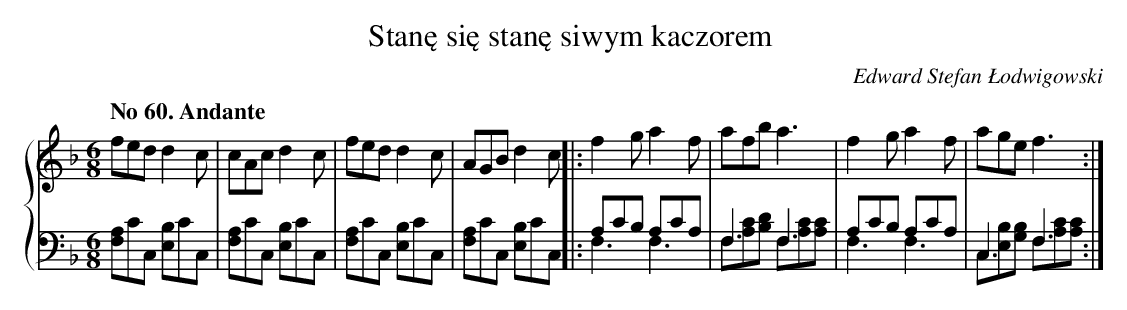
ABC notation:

X:1
T: Stanę się stanę siwym kaczorem
C: Edward Stefan Łodwigowski
L: 1/8
M: 6/8
Q: "No 60. Andante"
%%staves {1 2}
V: 1 clef=treble
V: 2 clef=bass
K: F
[V:1] fedd2c |
[V:2] [A,F,]CC, [B,E,]CC, |
[V:1] cAcd2c |
[V:2] [A,F,]CC, [B,E,]CC, |
[V:1] fedd2c |
[V:2] [A,F,]CC, [B,E,]CC, |
[V:1] AGBd2c ]|:
[V:2] [A,F,]CC, [B,E,]CC, ]|:
[V:1] f2ga2f |
[V:2] A,CB, A,CA, & F,3F,3 |
[V:1] afba3 |
[V:2] F,3F,3 & F,[CA,][DB,] F,[CA,][CA,] |
[V:1] f2ga2f |
[V:2] A,CB, A,CA, & F,3F,3 |
[V:1] agef3 :|]
[V:2] C,3F,3 & C,[B,E,][B,G,] F,[CA,][CA,] :|]
